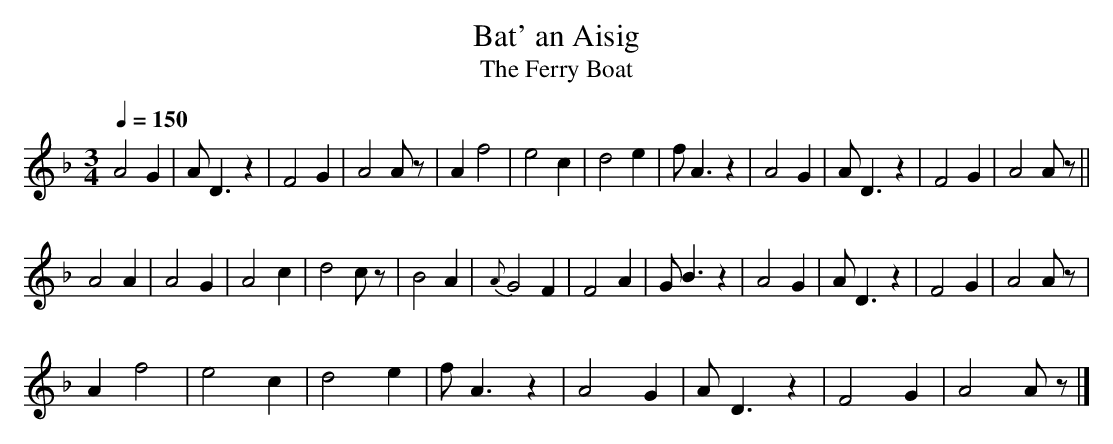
X:1
T:Bat' an Aisig
T:The Ferry Boat
M:3/4
L:1/4
Q:1/4=150
K:APhr % really D minor
A2 G|A<D z|F2 G|A2 A/z/|A f2|   e2  c|d2 e|f<A z   |A2 G|A<D z|F2 G|A2 A/z/||
A2 A|A2  G|A2 c|d2 c/z/|B2 A|{A}G2  F|F2 A|G<B z   |A2 G|A<D z|F2 G|A2 A/z/|
A f2|e2  c|d2 e|f<A   z|A2 G|   A<D z|F2 G|A2  A/z/|]
